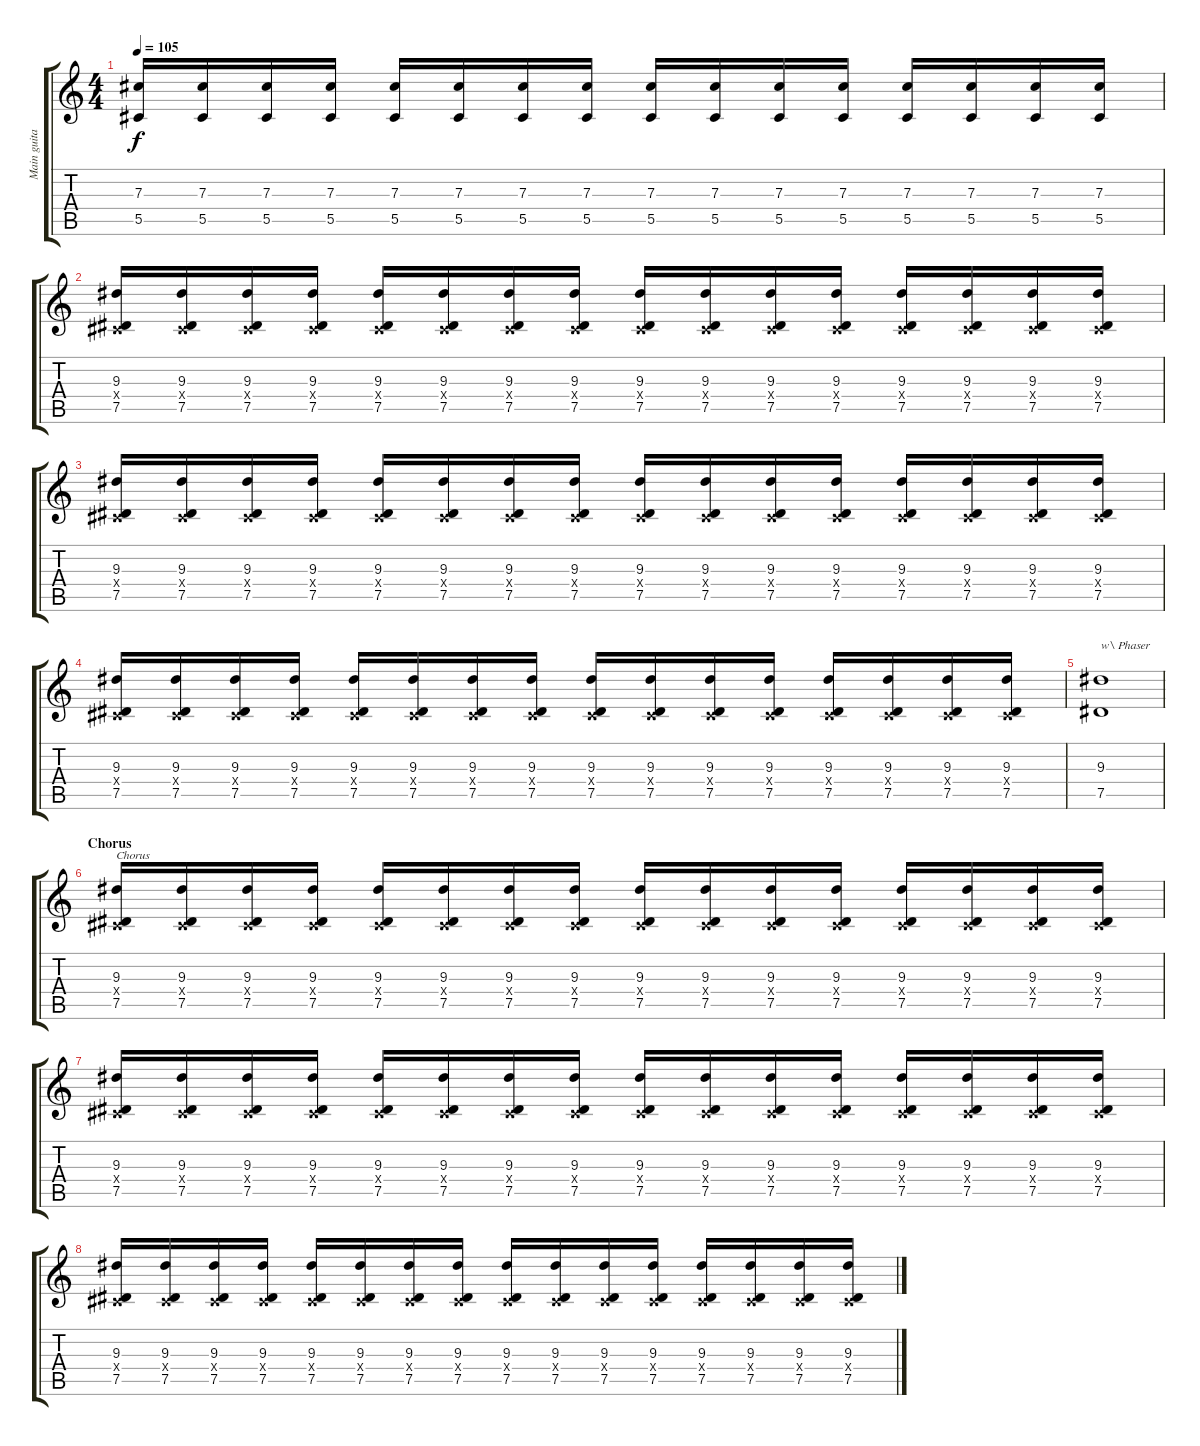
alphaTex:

\track ("Main guitar (Brad Delson)" "Main guita") {instrument distortionguitar}
\staff {score tabs}
\tuning (Eb4 Bb3 Gb3 Db3 Ab2 Db2) {hide}
\ts (4 4)
\tempo 105
\clef g2
\ks c
(7.3 5.5).16{dy f} (7.3 5.5).16 (7.3 5.5).16 (7.3 5.5).16 (7.3 5.5).16 (7.3 5.5).16 (7.3 5.5).16 (7.3 5.5).16 (7.3 5.5).16 (7.3 5.5).16 (7.3 5.5).16 (7.3 5.5).16 (7.3 5.5).16 (7.3 5.5).16 (7.3 5.5).16 (7.3 5.5).16 |
(9.3 0.4{x} 7.5).16{volume 16 instrument distortionguitar} (9.3 0.4{x} 7.5).16 (9.3 0.4{x} 7.5).16 (9.3 0.4{x} 7.5).16 (9.3 0.4{x} 7.5).16 (9.3 0.4{x} 7.5).16 (9.3 0.4{x} 7.5).16 (9.3 0.4{x} 7.5).16 (9.3 0.4{x} 7.5).16 (9.3 0.4{x} 7.5).16 (9.3 0.4{x} 7.5).16 (9.3 0.4{x} 7.5).16 (9.3 0.4{x} 7.5).16 (9.3 0.4{x} 7.5).16 (9.3 0.4{x} 7.5).16 (9.3 0.4{x} 7.5).16 |
(9.3 0.4{x} 7.5).16 (9.3 0.4{x} 7.5).16 (9.3 0.4{x} 7.5).16 (9.3 0.4{x} 7.5).16 (9.3 0.4{x} 7.5).16 (9.3 0.4{x} 7.5).16 (9.3 0.4{x} 7.5).16 (9.3 0.4{x} 7.5).16 (9.3 0.4{x} 7.5).16 (9.3 0.4{x} 7.5).16 (9.3 0.4{x} 7.5).16 (9.3 0.4{x} 7.5).16 (9.3 0.4{x} 7.5).16 (9.3 0.4{x} 7.5).16 (9.3 0.4{x} 7.5).16 (9.3 0.4{x} 7.5).16 |
(9.3 0.4{x} 7.5).16 (9.3 0.4{x} 7.5).16 (9.3 0.4{x} 7.5).16 (9.3 0.4{x} 7.5).16 (9.3 0.4{x} 7.5).16 (9.3 0.4{x} 7.5).16 (9.3 0.4{x} 7.5).16 (9.3 0.4{x} 7.5).16 (9.3 0.4{x} 7.5).16 (9.3 0.4{x} 7.5).16 (9.3 0.4{x} 7.5).16 (9.3 0.4{x} 7.5).16 (9.3 0.4{x} 7.5).16 (9.3 0.4{x} 7.5).16 (9.3 0.4{x} 7.5).16 (9.3 0.4{x} 7.5).16 |
(9.3 7.5).1{txt "w\\ Phaser" balance 16} |
\section ("" "Chorus")
(9.3 0.4{x} 7.5).16{txt "Chorus" volume 16 balance 8 instrument distortionguitar} (9.3 0.4{x} 7.5).16 (9.3 0.4{x} 7.5).16 (9.3 0.4{x} 7.5).16 (9.3 0.4{x} 7.5).16 (9.3 0.4{x} 7.5).16 (9.3 0.4{x} 7.5).16 (9.3 0.4{x} 7.5).16 (9.3 0.4{x} 7.5).16 (9.3 0.4{x} 7.5).16 (9.3 0.4{x} 7.5).16 (9.3 0.4{x} 7.5).16 (9.3 0.4{x} 7.5).16 (9.3 0.4{x} 7.5).16 (9.3 0.4{x} 7.5).16 (9.3 0.4{x} 7.5).16 |
(9.3 0.4{x} 7.5).16 (9.3 0.4{x} 7.5).16 (9.3 0.4{x} 7.5).16 (9.3 0.4{x} 7.5).16 (9.3 0.4{x} 7.5).16 (9.3 0.4{x} 7.5).16 (9.3 0.4{x} 7.5).16 (9.3 0.4{x} 7.5).16 (9.3 0.4{x} 7.5).16 (9.3 0.4{x} 7.5).16 (9.3 0.4{x} 7.5).16 (9.3 0.4{x} 7.5).16 (9.3 0.4{x} 7.5).16 (9.3 0.4{x} 7.5).16 (9.3 0.4{x} 7.5).16 (9.3 0.4{x} 7.5).16 |
(9.3 0.4{x} 7.5).16 (9.3 0.4{x} 7.5).16 (9.3 0.4{x} 7.5).16 (9.3 0.4{x} 7.5).16 (9.3 0.4{x} 7.5).16 (9.3 0.4{x} 7.5).16 (9.3 0.4{x} 7.5).16 (9.3 0.4{x} 7.5).16 (9.3 0.4{x} 7.5).16 (9.3 0.4{x} 7.5).16 (9.3 0.4{x} 7.5).16 (9.3 0.4{x} 7.5).16 (9.3 0.4{x} 7.5).16 (9.3 0.4{x} 7.5).16 (9.3 0.4{x} 7.5).16 (9.3 0.4{x} 7.5).16
